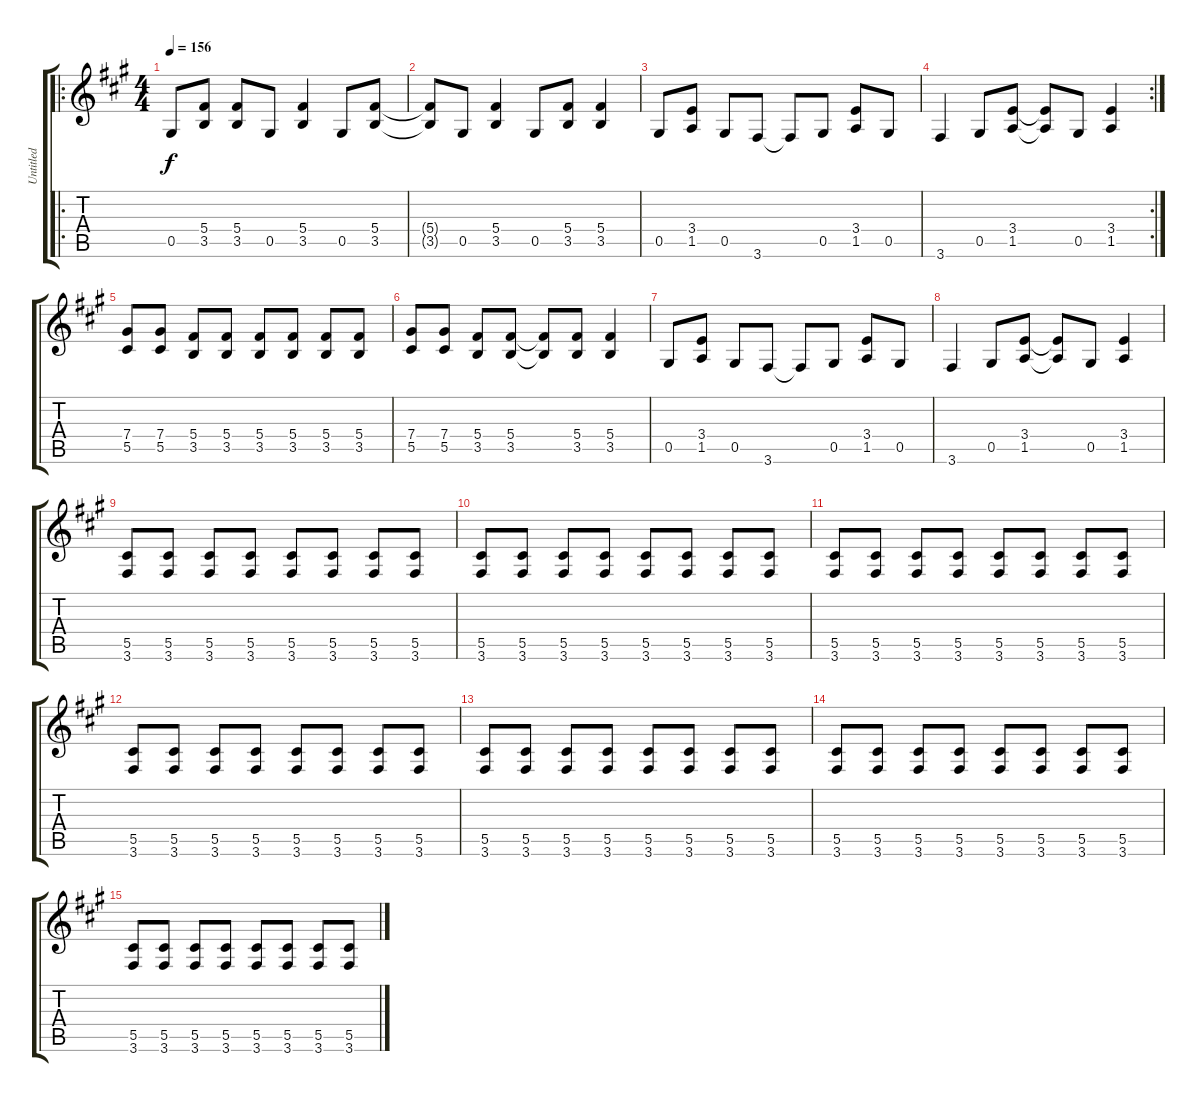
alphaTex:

\track ("Untitled" "Untitled") {instrument distortionguitar}
\staff {score tabs}
\tuning (Eb4 Bb3 Gb3 Db3 Ab2 Eb2) {hide}
\ro
\ts (4 4)
\tempo 156
\clef g2
\ks a
0.5.8{dy f} (5.4 3.5).8 (5.4 3.5).8 0.5.8 (5.4 3.5).4 0.5.8 (5.4 3.5).8 |
(5.4{t} 3.5{t}).8 0.5.8 (5.4 3.5).4 0.5.8 (5.4 3.5).8 (5.4 3.5).4 |
0.5.8 (3.4 1.5).8 0.5.8 3.6.8 3.6{t}.8 0.5.8 (3.4 1.5).8 0.5.8 |
\rc 2
3.6.4 0.5.8 (3.4 1.5).8 (3.4{t} 1.5{t}).8 0.5.8 (3.4 1.5).4 |
(7.4 5.5).8 (7.4 5.5).8 (5.4 3.5).8 (5.4 3.5).8 (5.4 3.5).8 (5.4 3.5).8 (5.4 3.5).8 (5.4 3.5).8 |
(7.4 5.5).8 (7.4 5.5).8 (5.4 3.5).8 (5.4 3.5).8 (5.4{t} 3.5{t}).8 (5.4 3.5).8 (5.4 3.5).4 |
0.5.8 (3.4 1.5).8 0.5.8 3.6.8 3.6{t}.8 0.5.8 (3.4 1.5).8 0.5.8 |
3.6.4 0.5.8 (3.4 1.5).8 (3.4{t} 1.5{t}).8 0.5.8 (3.4 1.5).4 |
(5.5 3.6).8 (5.5 3.6).8 (5.5 3.6).8 (5.5 3.6).8 (5.5 3.6).8 (5.5 3.6).8 (5.5 3.6).8 (5.5 3.6).8 |
(5.5 3.6).8 (5.5 3.6).8 (5.5 3.6).8 (5.5 3.6).8 (5.5 3.6).8 (5.5 3.6).8 (5.5 3.6).8 (5.5 3.6).8 |
(5.5 3.6).8 (5.5 3.6).8 (5.5 3.6).8 (5.5 3.6).8 (5.5 3.6).8 (5.5 3.6).8 (5.5 3.6).8 (5.5 3.6).8 |
(5.5 3.6).8 (5.5 3.6).8 (5.5 3.6).8 (5.5 3.6).8 (5.5 3.6).8 (5.5 3.6).8 (5.5 3.6).8 (5.5 3.6).8 |
(5.5 3.6).8 (5.5 3.6).8 (5.5 3.6).8 (5.5 3.6).8 (5.5 3.6).8 (5.5 3.6).8 (5.5 3.6).8 (5.5 3.6).8 |
(5.5 3.6).8 (5.5 3.6).8 (5.5 3.6).8 (5.5 3.6).8 (5.5 3.6).8 (5.5 3.6).8 (5.5 3.6).8 (5.5 3.6).8 |
(5.5 3.6).8 (5.5 3.6).8 (5.5 3.6).8 (5.5 3.6).8 (5.5 3.6).8 (5.5 3.6).8 (5.5 3.6).8 (5.5 3.6).8
